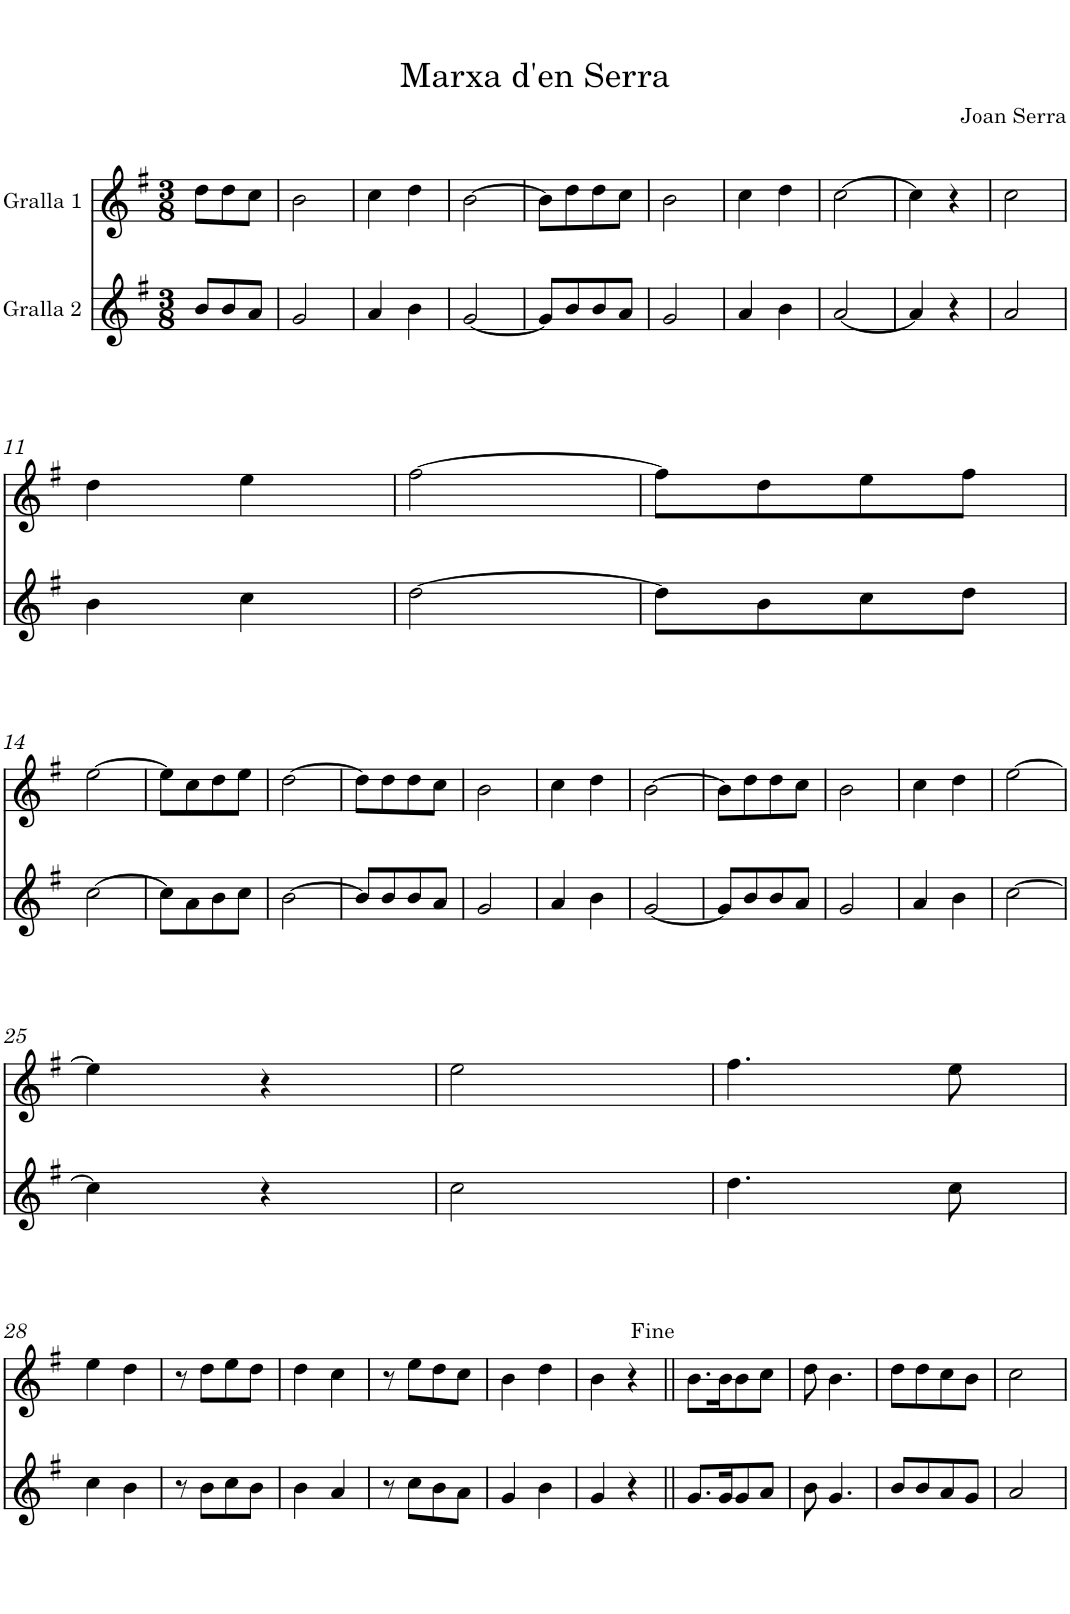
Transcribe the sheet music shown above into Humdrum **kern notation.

**kern	**kern
*part2	*part1
*staff2	*staff1
*I"Gralla 2	*I"Gralla 1
*clefG2	*clefG2
*k[f#]	*k[f#]
*M3/8	*M3/8
=1	=1
8b/L	8dd\L
8b/	8dd\
8a/J	8cc\J
=2	=2
[4.g/	[4.b\
=3	=3
4a/	4cc\
8g/]	8b\]
[8b\	[8dd\
=4	=4
[4.g/	[4.b\
8b\]	8dd\]
=5	=5
8g/L]	8b\L]
8g/_	8b\_
8b/	8dd\
8b/	8dd\
8a/J	8cc\J
=6	=6
[4.g/	[4.b\
=7	=7
4a/	4cc\
8g/]	8b\]
[8b\	[8dd\
=8	=8
[4.a/	[4.cc\
8b\]	8dd\]
=9	=9
4a/]	4cc\]
8a/_	8cc\_
8r	8r
=10	=10
[4.a/	[4.cc\
8r	8r
!!LO:LB:g=z
=11	=11
4b\	4dd\
8a/]	8cc\]
[8cc\	[8ee\
=12	=12
[4.dd\	[4.ff#\
8cc\]	8ee\]
=13	=13
8dd\L]	8ff#\L]
8dd\_	8ff#\_
8b\	8dd\
8cc\	8ee\
8dd\J	8ff#\J
!!LO:LB:g=z
=14	=14
[4.cc\	[4.ee\
=15	=15
8cc\L]	8ee\L]
8cc\_	8ee\_
8a\	8cc\
8b\	8dd\
8cc\J	8ee\J
=16	=16
[4.b\	[4.dd\
=17	=17
8b/L]	8dd\L]
8b\_	8dd\_
8b/	8dd\
8b/	8dd\
8a/J	8cc\J
=18	=18
[4.g/	[4.b\
=19	=19
4a/	4cc\
8g/]	8b\]
[8b\	[8dd\
=20	=20
[4.g/	[4.b\
8b\]	8dd\]
=21	=21
8g/L]	8b\L]
8g/_	8b\_
8b/	8dd\
8b/	8dd\
8a/J	8cc\J
=22	=22
[4.g/	[4.b\
=23	=23
4a/	4cc\
8g/]	8b\]
[8b\	[8dd\
=24	=24
[4.cc\	[4.ee\
8b\]	8dd\]
!!LO:LB:g=z
=25	=25
4cc\]	4ee\]
8cc\_	8ee\_
8r	8r
=26	=26
[4.cc\	[4.ee\
8r	8r
=27	=27
4.dd\	4.ff#\
8cc\]	8ee\]
8cc\	8ee\
!!LO:LB:g=z
=28	=28
4cc\	4ee\
[8b\	[8dd\
=29	=29
8r	8r
8b\]	8dd\]
8b\L	8dd\L
8cc\	8ee\
8b\J	8dd\J
=30	=30
4b\	4dd\
[8a/	[8cc\
=31	=31
8r	8r
8a/]	8cc\]
8cc\L	8ee\L
8b\	8dd\
8a\J	8cc\J
=32	=32
4g/	4b\
[8b\	[8dd\
=33	=33
4g/	4b\
8b\]	8dd\]
8r	8r
=34||	=34||
8.g/L	8.b\L
8r	8r
16g/K	16b\K
8g/	8b\
8a/J	8cc\J
=35	=35
8b\	8dd\
[4g/	[4b\
=36	=36
8b/L	8dd\L
8g/]	8b\]
8b/	8dd\
8a/	8cc\
8g/J	8b\J
=37	=37
[4.a/	[4.cc\
=38	=38
8a/]	8cc\]
=	=
*-	*-
